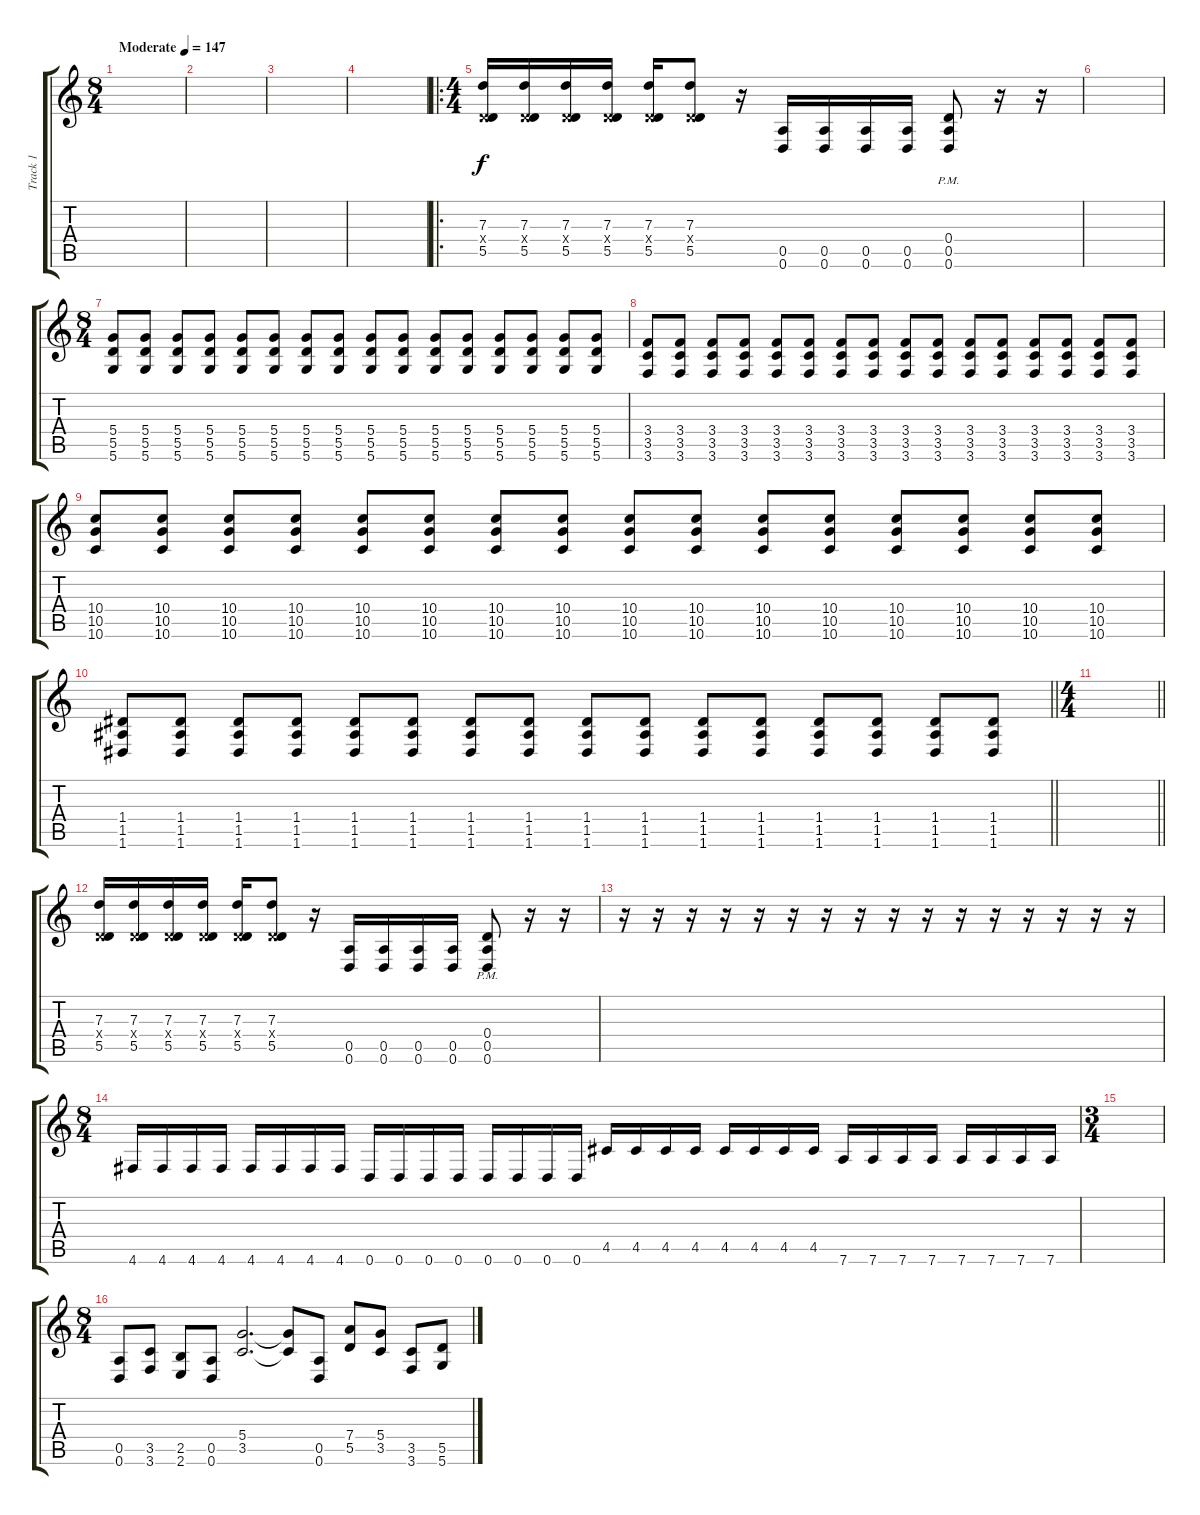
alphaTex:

\track ("Track 1" "Track 1") {instrument overdrivenguitar}
\staff {score tabs}
\tuning (E4 B3 G3 D3 A2 D2) {hide}
\ts (8 4)
\tempo (147 "Moderate")
\clef g2
\ks c
|
|
|
|
\ro
\ts (4 4)
(7.3 0.4{x} 5.5).16 (7.3 0.4{x} 5.5).16 (7.3 0.4{x} 5.5).16 (7.3 0.4{x} 5.5).16 (7.3 0.4{x} 5.5).16 (7.3 0.4{x} 5.5).8 r.16 (0.5 0.6).16 (0.5 0.6).16 (0.5 0.6).16 (0.5 0.6).16 (0.4{pm} 0.5 0.6).8 r.16 r.16 |
|
\ts (8 4)
(5.4 5.5 5.6).8 (5.4 5.5 5.6).8 (5.4 5.5 5.6).8 (5.4 5.5 5.6).8 (5.4 5.5 5.6).8 (5.4 5.5 5.6).8 (5.4 5.5 5.6).8 (5.4 5.5 5.6).8 (5.4 5.5 5.6).8 (5.4 5.5 5.6).8 (5.4 5.5 5.6).8 (5.4 5.5 5.6).8 (5.4 5.5 5.6).8 (5.4 5.5 5.6).8 (5.4 5.5 5.6).8 (5.4 5.5 5.6).8 |
(3.4 3.5 3.6).8 (3.4 3.5 3.6).8 (3.4 3.5 3.6).8 (3.4 3.5 3.6).8 (3.4 3.5 3.6).8 (3.4 3.5 3.6).8 (3.4 3.5 3.6).8 (3.4 3.5 3.6).8 (3.4 3.5 3.6).8 (3.4 3.5 3.6).8 (3.4 3.5 3.6).8 (3.4 3.5 3.6).8 (3.4 3.5 3.6).8 (3.4 3.5 3.6).8 (3.4 3.5 3.6).8 (3.4 3.5 3.6).8 |
(10.4 10.5 10.6).8 (10.4 10.5 10.6).8 (10.4 10.5 10.6).8 (10.4 10.5 10.6).8 (10.4 10.5 10.6).8 (10.4 10.5 10.6).8 (10.4 10.5 10.6).8 (10.4 10.5 10.6).8 (10.4 10.5 10.6).8 (10.4 10.5 10.6).8 (10.4 10.5 10.6).8 (10.4 10.5 10.6).8 (10.4 10.5 10.6).8 (10.4 10.5 10.6).8 (10.4 10.5 10.6).8 (10.4 10.5 10.6).8 |
\barLineRight lightlight
(1.4 1.5 1.6).8 (1.4 1.5 1.6).8 (1.4 1.5 1.6).8 (1.4 1.5 1.6).8 (1.4 1.5 1.6).8 (1.4 1.5 1.6).8 (1.4 1.5 1.6).8 (1.4 1.5 1.6).8 (1.4 1.5 1.6).8 (1.4 1.5 1.6).8 (1.4 1.5 1.6).8 (1.4 1.5 1.6).8 (1.4 1.5 1.6).8 (1.4 1.5 1.6).8 (1.4 1.5 1.6).8 (1.4 1.5 1.6).8 |
\ts (4 4)
\barLineRight lightlight
|
(7.3 0.4{x} 5.5).16 (7.3 0.4{x} 5.5).16 (7.3 0.4{x} 5.5).16 (7.3 0.4{x} 5.5).16 (7.3 0.4{x} 5.5).16 (7.3 0.4{x} 5.5).8 r.16 (0.5 0.6).16 (0.5 0.6).16 (0.5 0.6).16 (0.5 0.6).16 (0.4{pm} 0.5 0.6).8 r.16 r.16 |
r.16 r.16 r.16 r.16 r.16 r.16 r.16 r.16 r.16 r.16 r.16 r.16 r.16 r.16 r.16 r.16 |
\ts (8 4)
4.6.16 4.6.16 4.6.16 4.6.16 4.6.16 4.6.16 4.6.16 4.6.16 0.6.16 0.6.16 0.6.16 0.6.16 0.6.16 0.6.16 0.6.16 0.6.16 4.5.16 4.5.16 4.5.16 4.5.16 4.5.16 4.5.16 4.5.16 4.5.16 7.6.16 7.6.16 7.6.16 7.6.16 7.6.16 7.6.16 7.6.16 7.6.16 |
\ts (3 4)
|
\ts (8 4)
(0.5 0.6).8 (3.5 3.6).8 (2.5 2.6).8 (0.5 0.6).8 (5.4 3.5).2{d} (5.4{t} 3.5{t}).8 (0.5 0.6).8 (7.4 5.5).8 (5.4 3.5).8 (3.5 3.6).8 (5.5 5.6).8
